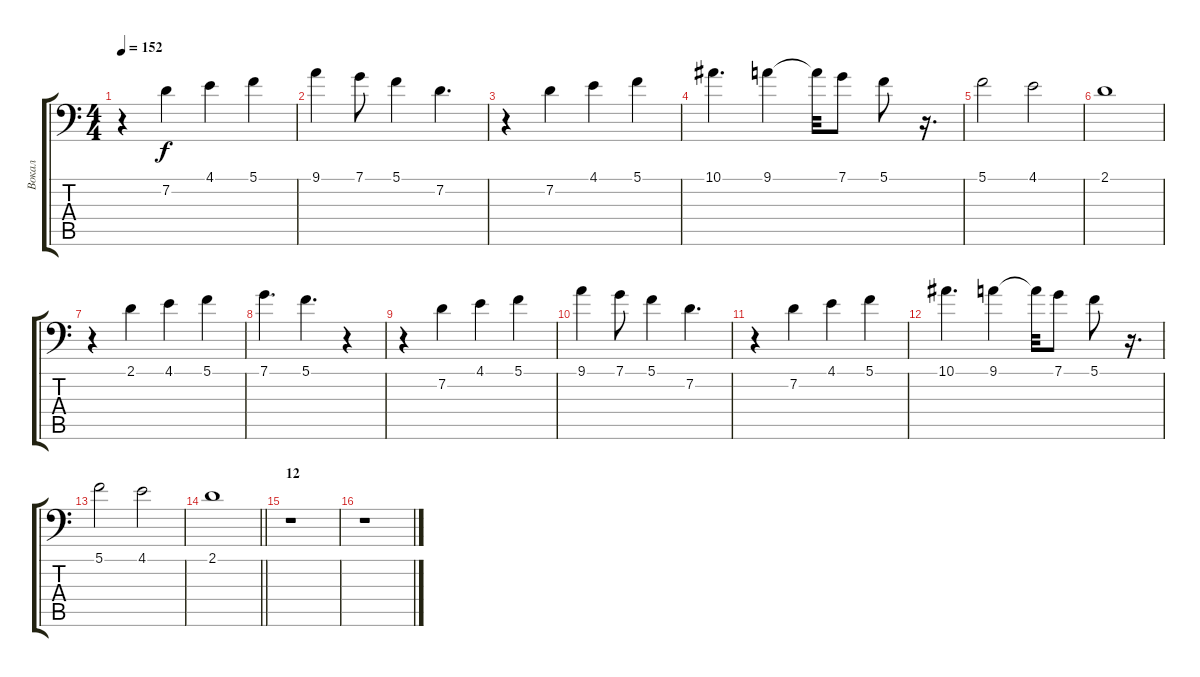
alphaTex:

\track ("Вокал" "Вокал") {instrument fx5brightness}
\staff {score tabs}
\tuning (C4 G3 Eb3 Bb2 F2 Bb1) {hide}
\ts (4 4)
\tempo 152
\clef f4
\ks c
r.4{dy f} 7.2.4 4.1.4 5.1.4 |
9.1.4 7.1.8 5.1.4 7.2.4{d} |
r.4 7.2.4 4.1.4 5.1.4 |
10.1.4{d} 9.1.4 9.1{t}.32 7.1.8 5.1.8 r.16{d} |
5.1.2 4.1.2 |
2.1.1 |
r.4 2.1.4 4.1.4 5.1.4 |
7.1.4{d} 5.1.4{d} r.4 |
r.4 7.2.4 4.1.4 5.1.4 |
9.1.4 7.1.8 5.1.4 7.2.4{d} |
r.4 7.2.4 4.1.4 5.1.4 |
10.1.4{d} 9.1.4 9.1{t}.32 7.1.8 5.1.8 r.16{d} |
5.1.2 4.1.2 |
\barLineRight lightlight
2.1.1 |
\section ("" "12")
r.1 |
r.1
